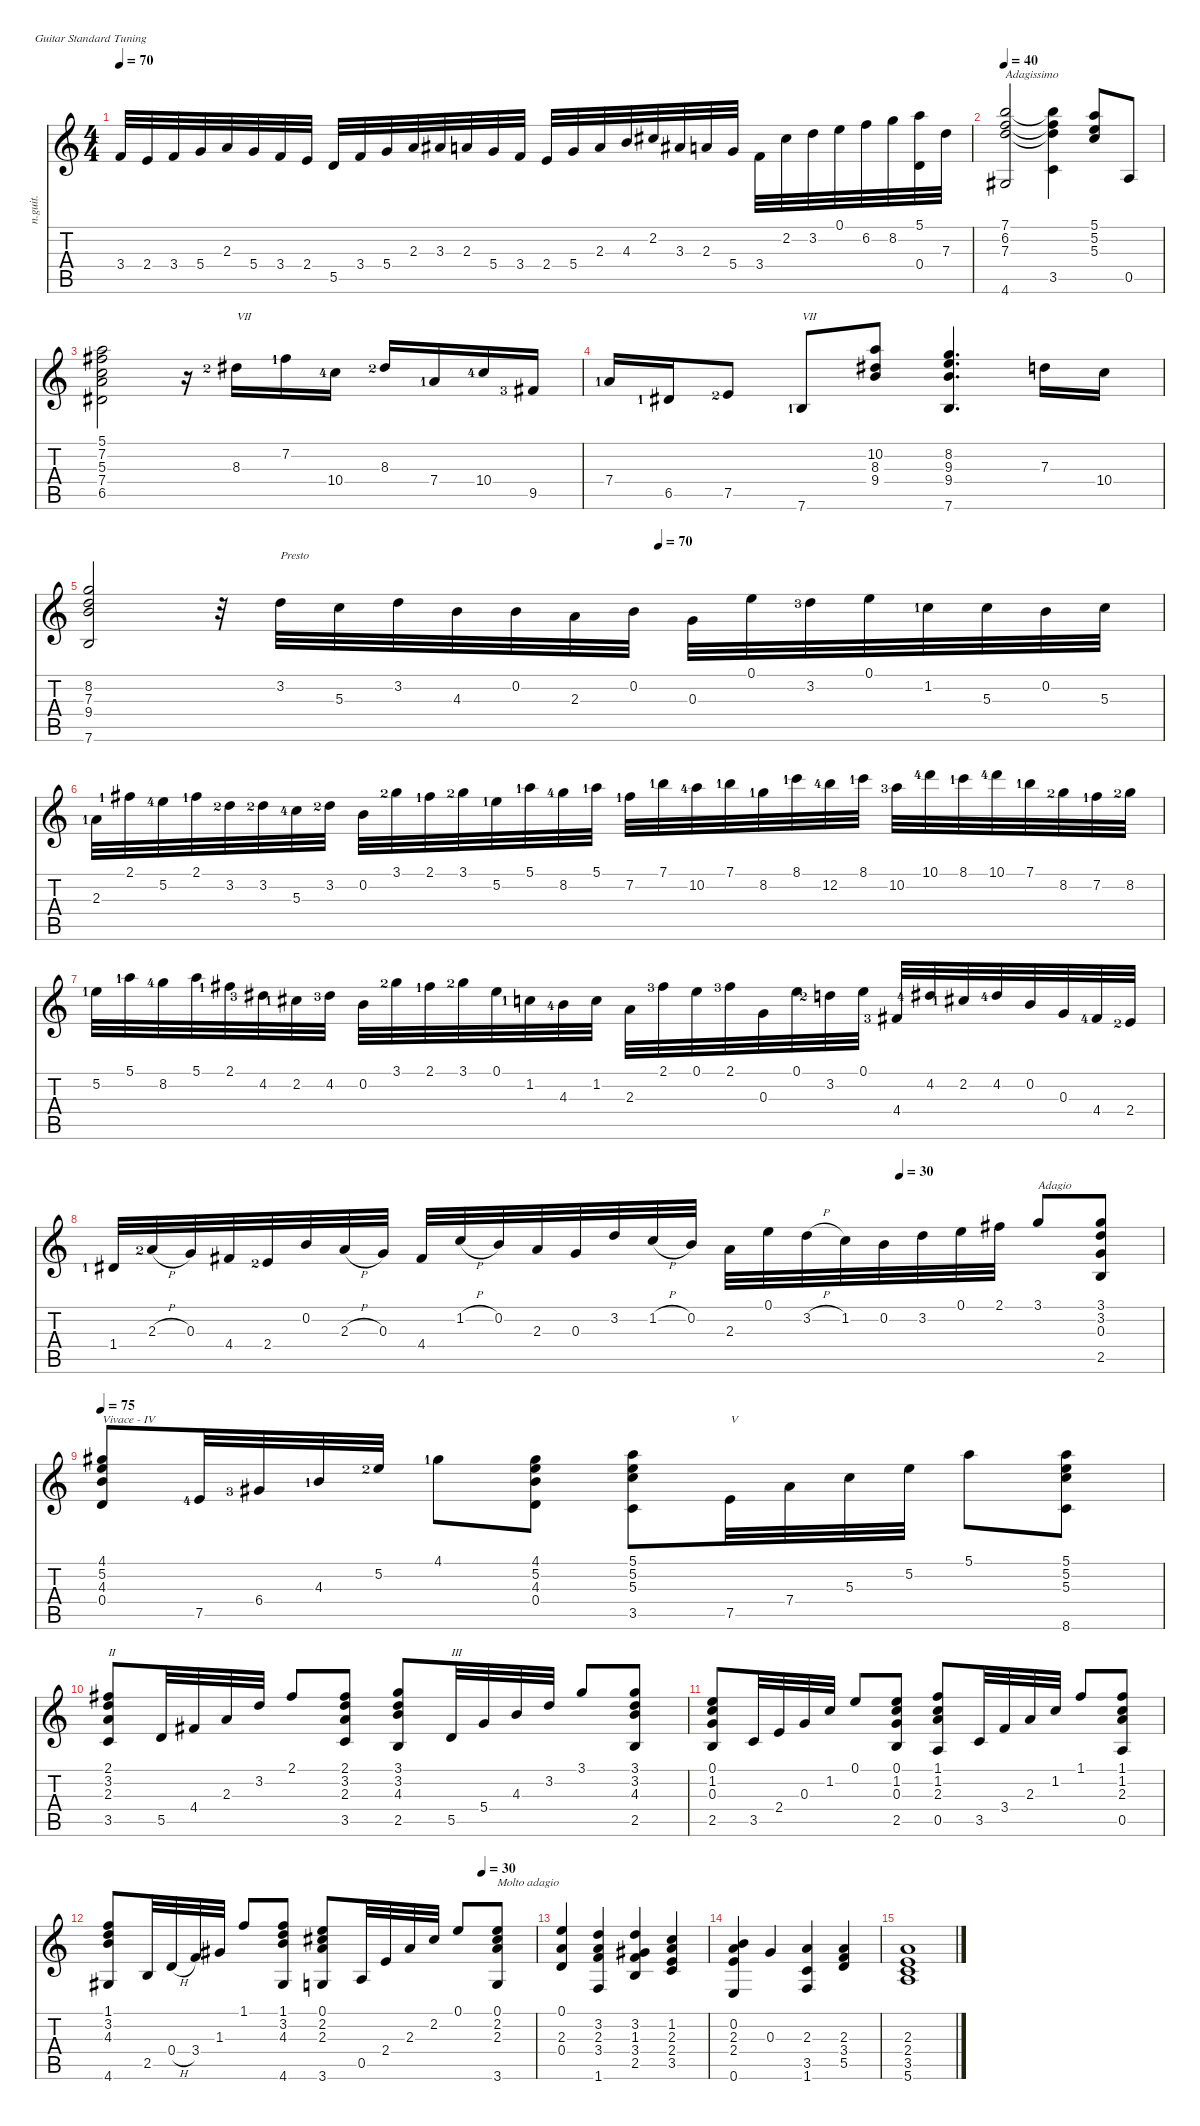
\defaultSystemsLayout 4
\hideDynamics
\bracketExtendMode nobrackets
\track ("Guitare classique" "n.guit.") {instrument acousticguitarnylon}
\staff {score tabs}
\tuning (E4 B3 G3 D3 A2 E2)
\ts (4 4)
\tempo 70
\clef g2
\ks c
3.4.32{dy f beam Up} 2.4.32{beam Up} 3.4.32{beam Up} 5.4.32{beam Up} 2.3.32{beam Up} 5.4.32{beam Up} 3.4.32{beam Up} 2.4.32{beam Up} 5.5.32{beam Up} 3.4.32{beam Up} 5.4.32{beam Up} 2.3.32{beam Up} 3.3{acc #}.32{beam Up} 2.3.32{beam Up} 5.4.32{beam Up} 3.4.32{beam Up} 2.4.32{beam Up} 5.4.32{beam Up} 2.3.32{beam Up} 4.3.32{beam Up} 2.2{acc #}.32{beam Up} 3.3{acc #}.32{beam Up} 2.3.32{beam Up} 5.4.32{beam Up} 3.4.32{beam Down} 2.2{acc #}.32{beam Down} 3.2.32{beam Down} 0.1.32{beam Down} 6.2.32{beam Down} 8.2.32{beam Down} (5.1 0.4).32{beam Down} 7.3.32{beam Down} |
\tempo 40
(7.1 6.2 7.3 4.6{acc #}).2{txt "Adagissimo" beam Up} (7.1{t} 6.2{t} 7.3{t} 3.5).4{beam Down} (5.1 5.2 5.3).8{beam Up} 0.5.8{beam Up} |
(5.1 7.2{acc #} 5.3 7.4 6.5{acc #}).2{beam Down} r.16{beam Down} 8.3{lf 3 acc #}.16{txt "VII" beam Down} 7.2{lf 2 acc #}.16{beam Down} 10.4{lf 5}.16{beam Down} 8.3{lf 3 acc #}.16{beam Up} 7.4{lf 2}.16{beam Up} 10.4{lf 5}.16{beam Up} 9.5{lf 4 acc #}.16{beam Up} |
7.4{lf 2}.16{beam Up} 6.5{lf 2 acc #}.16{beam Up} 7.5{lf 3}.8{beam Up} 7.6{lf 2}.8{txt "VII" beam Up} (10.2 8.3{acc #} 9.4).8{beam Up} (8.2 9.3 9.4 7.6).4{d beam Up} 7.3.16{beam Down} 10.4.16{beam Down} |
\tempo (70 0.53125)
(8.2 7.3 9.4 7.6).2{beam Up} r.32{beam Down} 3.2.32{txt "Presto" beam Down} 5.3.32{beam Down} 3.2.32{beam Down} 4.3.32{beam Down} 0.2.32{beam Down} 2.3.32{beam Down} 0.2.32{beam Down} 0.3.32{beam Down} 0.1.32{beam Down} 3.2{lf 4}.32{beam Down} 0.1.32{beam Down} 1.2{lf 2}.32{beam Down} 5.3.32{beam Down} 0.2.32{beam Down} 5.3.32{beam Down} |
2.3{lf 2}.32{beam Down} 2.1{lf 2 acc #}.32{beam Down} 5.2{lf 5}.32{beam Down} 2.1{lf 2 acc #}.32{beam Down} 3.2{lf 3}.32{beam Down} 3.2{lf 3}.32{beam Down} 5.3{lf 5}.32{beam Down} 3.2{lf 3}.32{beam Down} 0.2.32{beam Down} 3.1{lf 3}.32{beam Down} 2.1{lf 2 acc #}.32{beam Down} 3.1{lf 3}.32{beam Down} 5.2{lf 2}.32{beam Down} 5.1{lf 2}.32{beam Down} 8.2{lf 5}.32{beam Down} 5.1{lf 2}.32{beam Down} 7.2{lf 2 acc #}.32{beam Down} 7.1{lf 2}.32{beam Down} 10.2{lf 5}.32{beam Down} 7.1{lf 2}.32{beam Down} 8.2{lf 2}.32{beam Down} 8.1{lf 2}.32{beam Down} 12.2{lf 5}.32{beam Down} 8.1{lf 2}.32{beam Down} 10.2{lf 4}.32{beam Down} 10.1{lf 5}.32{beam Down} 8.1{lf 2}.32{beam Down} 10.1{lf 5}.32{beam Down} 7.1{lf 2}.32{beam Down} 8.2{lf 3}.32{beam Down} 7.2{lf 2 acc #}.32{beam Down} 8.2{lf 3}.32{beam Down} |
5.2{lf 2}.32{beam Down} 5.1{lf 2}.32{beam Down} 8.2{lf 5}.32{beam Down} 5.1.32{beam Down} 2.1{lf 2 acc #}.32{beam Down} 4.2{lf 4 acc #}.32{beam Down} 2.2{lf 2 acc #}.32{beam Down} 4.2{lf 4 acc #}.32{beam Down} 0.2.32{beam Down} 3.1{lf 3}.32{beam Down} 2.1{lf 2 acc #}.32{beam Down} 3.1{lf 3}.32{beam Down} 0.1.32{beam Down} 1.2{lf 2}.32{beam Down} 4.3{lf 5}.32{beam Down} 1.2.32{beam Down} 2.3.32{beam Down} 2.1{lf 4 acc #}.32{beam Down} 0.1.32{beam Down} 2.1{lf 4 acc #}.32{beam Down} 0.3.32{beam Down} 0.1.32{beam Down} 3.2{lf 3}.32{beam Down} 0.1.32{beam Down} 4.4{lf 4 acc #}.32{beam Up} 4.2{lf 5 acc #}.32{beam Up} 2.2{lf 2 acc #}.32{beam Up} 4.2{lf 5 acc #}.32{beam Up} 0.2.32{beam Up} 0.3.32{beam Up} 4.4{lf 5 acc #}.32{beam Up} 2.4{lf 3}.32{beam Up} |
\tempo (30 0.75)
1.4{lf 2 acc #}.32{beam Up} 2.3{h lf 3}.32{beam Up} 0.3.32{beam Up} 4.4{acc #}.32{beam Up} 2.4{lf 3}.32{beam Up} 0.2.32{beam Up} 2.3{h}.32{beam Up} 0.3.32{beam Up} 4.4{acc #}.32{beam Up} 1.2{h}.32{beam Up} 0.2.32{beam Up} 2.3.32{beam Up} 0.3.32{beam Up} 3.2.32{beam Up} 1.2{h}.32{beam Up} 0.2.32{beam Up} 2.3.32{beam Down} 0.1.32{beam Down} 3.2{h}.32{beam Down} 1.2.32{beam Down} 0.2.32{beam Down} 3.2.32{beam Down} 0.1.32{beam Down} 2.1{acc #}.32{beam Down} 3.1.8{txt "Adagio" beam Up} (3.1 3.2 0.3 2.5).8{beam Up} |
\tempo 75
(4.1{acc #} 5.2 4.3 0.4).8{txt "Vivace - IV" beam Up} 7.5{lf 5}.32{beam Up} 6.4{lf 4 acc #}.32{beam Up} 4.3{lf 2}.32{beam Up} 5.2{lf 3}.32{beam Up} 4.1{lf 2 acc #}.8{beam Down} (4.1{acc #} 5.2 4.3 0.4).8{beam Down} (5.1 5.2 5.3 3.5).8{beam Down} 7.5.32{txt "V" beam Down} 7.4.32{beam Down} 5.3.32{beam Down} 5.2.32{beam Down} 5.1.8{beam Down} (5.1 5.2 5.3 8.6).8{beam Down} |
(2.1{acc #} 3.2 2.3 3.5).8{txt "II" beam Up} 5.5.32{beam Up} 4.4{acc #}.32{beam Up} 2.3.32{beam Up} 3.2.32{beam Up} 2.1{acc #}.8{beam Up} (2.1{acc #} 3.2 2.3 3.5).8{beam Up} (3.1 3.2 4.3 2.5).8{beam Up} 5.5.32{txt "III" beam Up} 5.4.32{beam Up} 4.3.32{beam Up} 3.2.32{beam Up} 3.1.8{beam Up} (3.1 3.2 4.3 2.5).8{beam Up} |
(0.1 1.2 0.3 2.5).8{beam Up} 3.5.32{beam Up} 2.4.32{beam Up} 0.3.32{beam Up} 1.2.32{beam Up} 0.1.8{beam Up} (0.1 1.2 0.3 2.5).8{beam Up} (1.1 1.2 2.3 0.5).8{beam Up} 3.5.32{beam Up} 3.4.32{beam Up} 2.3.32{beam Up} 1.2.32{beam Up} 1.1.8{beam Up} (1.1 1.2 2.3 0.5).8{beam Up} |
\tempo (30 0.875)
(1.1 3.2 4.3 4.6{acc #}).8{beam Up} 2.5.32{beam Up} 0.4{h}.32{beam Up} 3.4.32{beam Up} 1.3{acc #}.32{beam Up} 1.1.8{beam Up} (1.1 3.2 4.3 4.6{acc #}).8{beam Up} (0.1 2.2{acc #} 2.3 3.6).8{beam Up} 0.5.32{beam Up} 2.4.32{beam Up} 2.3.32{beam Up} 2.2{acc #}.32{beam Up} 0.1.8{beam Up} (0.1 2.2{acc #} 2.3 3.6).8{txt "Molto adagio" beam Up} |
(0.1 2.3 0.4).4{beam Up} (3.2 2.3 3.4 1.6).4{beam Up} (3.2 1.3{acc #} 3.4 2.5).4{beam Up} (1.2 2.3 2.4 3.5).4{beam Up} |
(0.2 2.3 2.4 0.6).4{beam Up} 0.3.4{beam Up} (2.3 3.5 1.6).4{beam Up} (2.3 3.4 5.5).4{beam Up} |
(2.3 2.4 3.5 5.6).1{beam Up}
